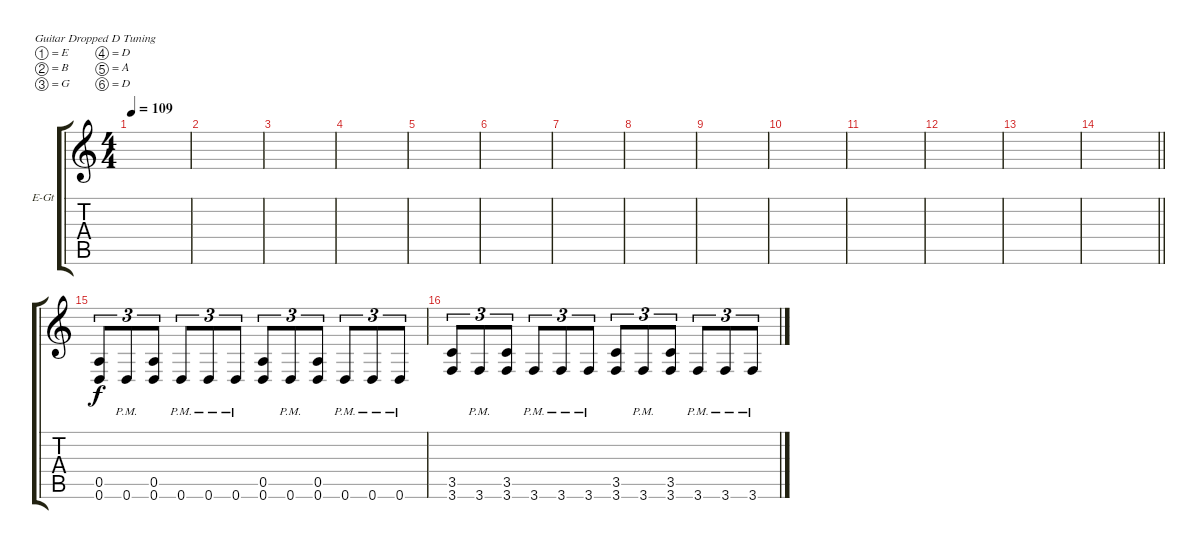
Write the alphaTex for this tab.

\bracketExtendMode groupsimilarinstruments
\firstSystemTrackNameOrientation horizontal
\otherSystemsTrackNameOrientation horizontal
\track ("Overdriven-guitar (Richard)" "E-Gt") {instrument overdrivenguitar}
\staff {score tabs}
\tuning (E4 B3 G3 D3 A2 D2)
\ts (4 4)
\tempo 109
\clef g2
\scale
0.333333
\ks c
|
\scale
0.333333 |
\scale
0.333333 |
\scale
0.333333 |
\scale
0.333333 |
\scale
0.333333 |
\scale
0.333333 |
\scale
0.333333 |
\scale
0.333333 |
\scale
0.333333 |
\scale
0.333333 |
\scale
0.333333 |
\scale
0.333333 |
\scale
0.333333
\barLineRight lightlight
|
\scale
0.333333 (0.5 0.6).8{tu (3 2)} 0.6{pm}.8{tu (3 2)} (0.5 0.6).8{tu (3 2)} 0.6{pm}.8{tu (3 2)} 0.6{pm}.8{tu (3 2)} 0.6{pm}.8{tu (3 2)} (0.5 0.6).8{tu (3 2)} 0.6{pm}.8{tu (3 2)} (0.5 0.6).8{tu (3 2)} 0.6{pm}.8{tu (3 2)} 0.6{pm}.8{tu (3 2)} 0.6{pm}.8{tu (3 2)} |
\scale
0.333333 (3.5 3.6).8{tu (3 2)} 3.6{pm}.8{tu (3 2)} (3.5 3.6).8{tu (3 2)} 3.6{pm}.8{tu (3 2)} 3.6{pm}.8{tu (3 2)} 3.6{pm}.8{tu (3 2)} (3.5 3.6).8{tu (3 2)} 3.6{pm}.8{tu (3 2)} (3.5 3.6).8{tu (3 2)} 3.6{pm}.8{tu (3 2)} 3.6{pm}.8{tu (3 2)} 3.6{pm}.8{tu (3 2)}
